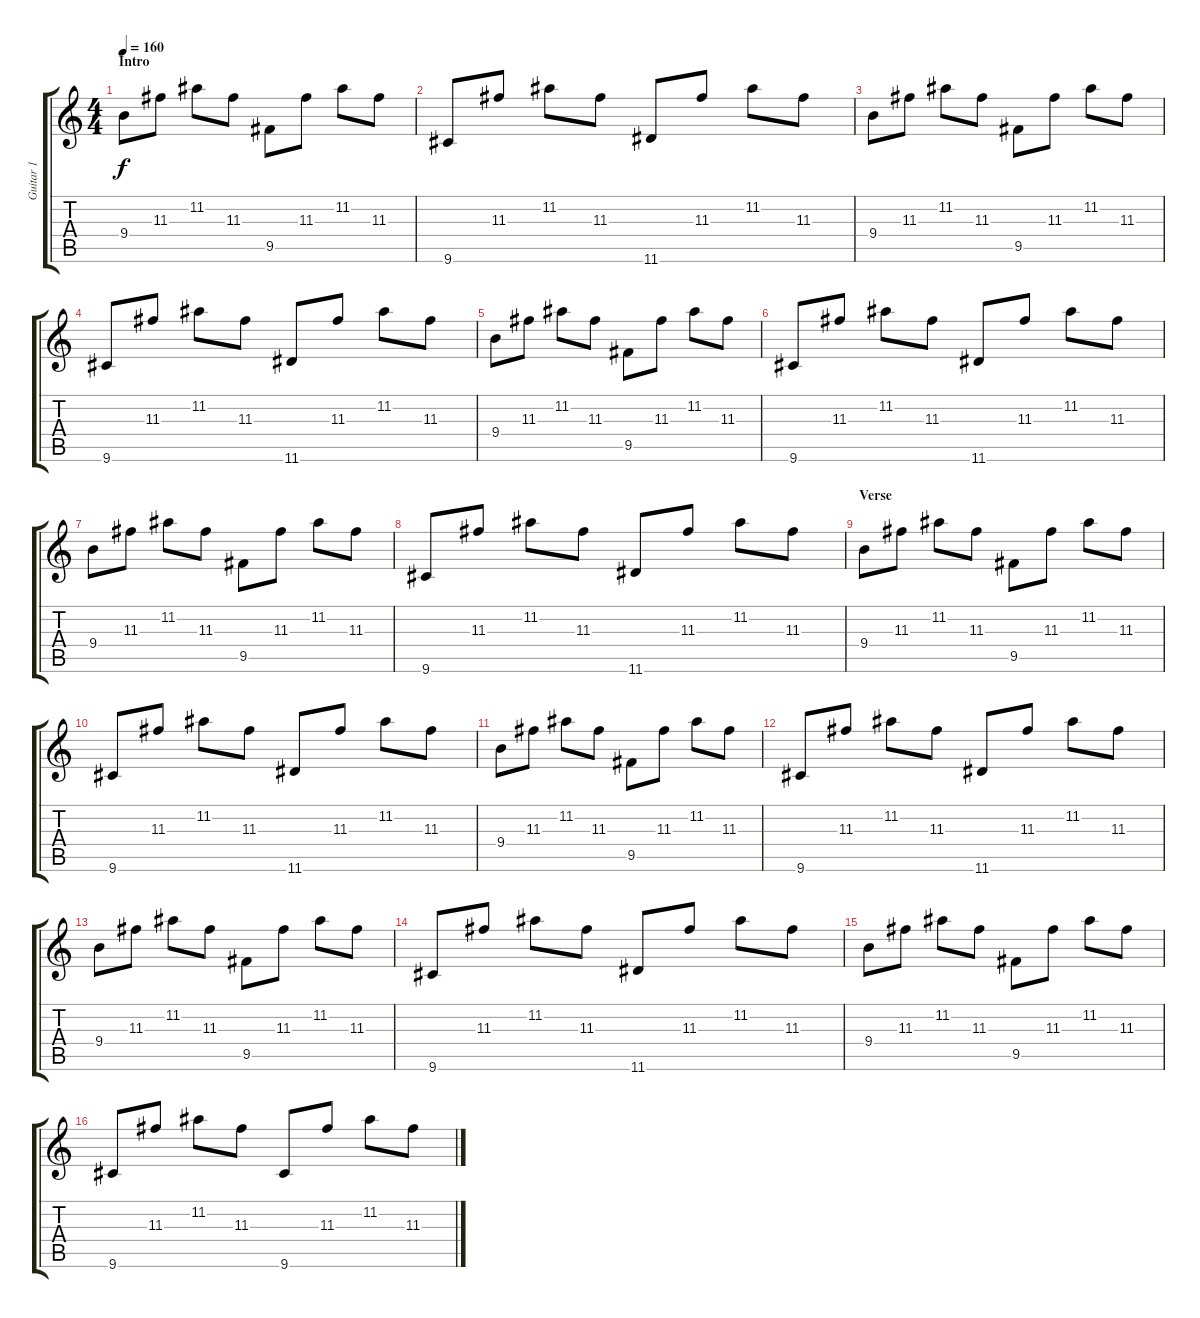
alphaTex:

\track ("Guitar 1" "Guitar 1") {instrument electricguitarclean}
\staff {score tabs}
\tuning (E4 B3 G3 D3 A2 E2) {hide}
\ts (4 4)
\section ("" "Intro")
\tempo 160
\clef g2
\ks c
9.4.8{dy f instrument electricguitarclean} 11.3.8 11.2.8 11.3.8 9.5.8 11.3.8 11.2.8 11.3.8 |
9.6.8 11.3.8 11.2.8 11.3.8 11.6.8 11.3.8 11.2.8 11.3.8 |
9.4.8 11.3.8 11.2.8 11.3.8 9.5.8 11.3.8 11.2.8 11.3.8 |
9.6.8 11.3.8 11.2.8 11.3.8 11.6.8 11.3.8 11.2.8 11.3.8 |
9.4.8 11.3.8 11.2.8 11.3.8 9.5.8 11.3.8 11.2.8 11.3.8 |
9.6.8 11.3.8 11.2.8 11.3.8 11.6.8 11.3.8 11.2.8 11.3.8 |
9.4.8 11.3.8 11.2.8 11.3.8 9.5.8 11.3.8 11.2.8 11.3.8 |
9.6.8 11.3.8 11.2.8 11.3.8 11.6.8 11.3.8 11.2.8 11.3.8 |
\section ("" "Verse")
9.4.8 11.3.8 11.2.8 11.3.8 9.5.8 11.3.8 11.2.8 11.3.8 |
9.6.8 11.3.8 11.2.8 11.3.8 11.6.8 11.3.8 11.2.8 11.3.8 |
9.4.8 11.3.8 11.2.8 11.3.8 9.5.8 11.3.8 11.2.8 11.3.8 |
9.6.8 11.3.8 11.2.8 11.3.8 11.6.8 11.3.8 11.2.8 11.3.8 |
9.4.8 11.3.8 11.2.8 11.3.8 9.5.8 11.3.8 11.2.8 11.3.8 |
9.6.8 11.3.8 11.2.8 11.3.8 11.6.8 11.3.8 11.2.8 11.3.8 |
9.4.8 11.3.8 11.2.8 11.3.8 9.5.8 11.3.8 11.2.8 11.3.8 |
9.6.8 11.3.8 11.2.8 11.3.8 9.6.8 11.3.8 11.2.8 11.3.8
